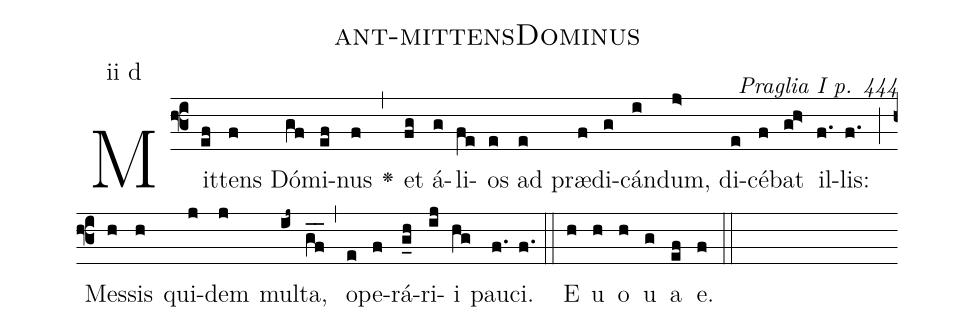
name: ant-mittensDominus;
commentary: Praglia I p. 444;
annotation: ii d;
%%
(f3) Mit(ef)tens(f) Dó(gf)mi(ef)nus(f) <v>\greheightstar</v>(,) et(fg) á(g)li(fe)os(e) ad(e) præ(f)di(g)cán(i)dum,(j>) di(e)cé(f)bat(gh>) il(f.)lis:(f.) (;) Mes(h)sis(h) qui(j)dem(j) mul(ij~)ta,(gf__) (,) o(e)pe(f)rá(g_h)ri(ij)i(hg) pau(f.)ci.(f.) (::) E(h) u(h) o(h) u(g) a(ef) e.(f) (::)
